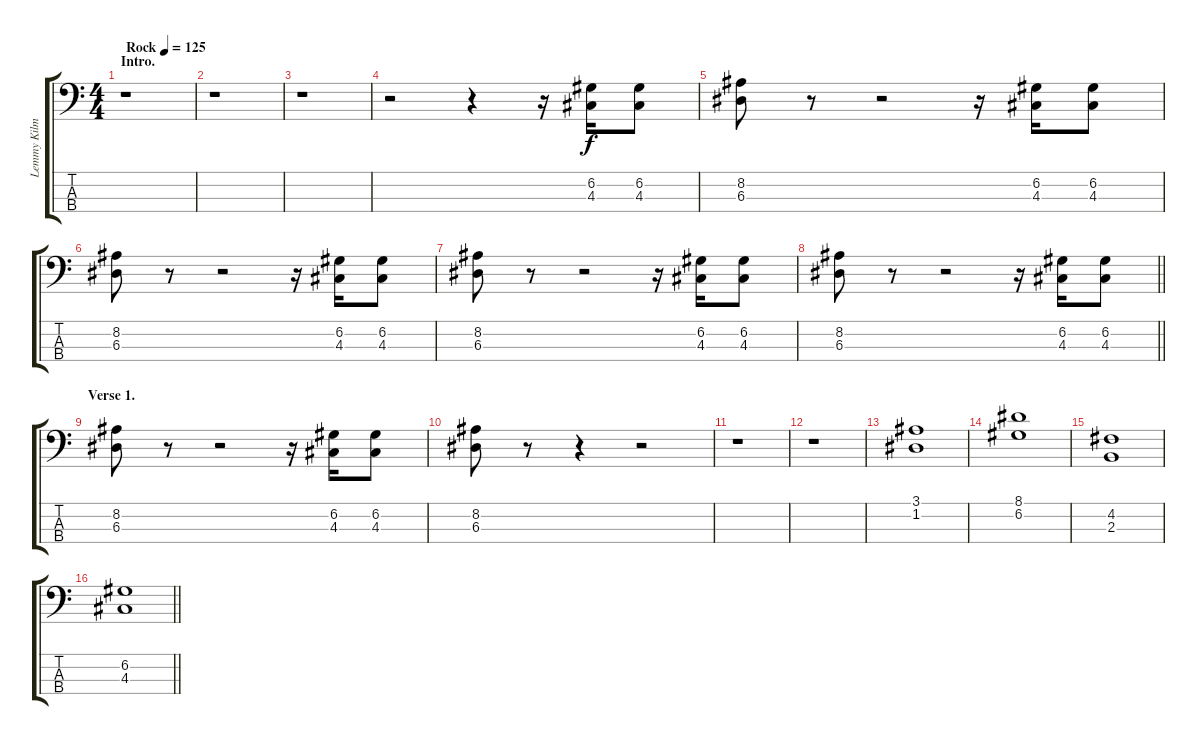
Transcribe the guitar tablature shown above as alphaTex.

\track ("Lemmy Kilmeister" "Lemmy Kilm") {instrument distortionguitar}
\staff {score tabs}
\tuning (G2 D2 A1 E1) {hide}
\ts (4 4)
\section ("" "Intro.")
\tempo (125 "Rock")
\clef f4
\ks c
r.1{dy f instrument distortionguitar} |
r.1 |
r.1 |
r.2 r.4 r.16 (6.2 4.3).16 (6.2 4.3).8 |
(8.2 6.3).8 r.8 r.2 r.16 (6.2 4.3).16 (6.2 4.3).8 |
(8.2 6.3).8 r.8 r.2 r.16 (6.2 4.3).16 (6.2 4.3).8 |
(8.2 6.3).8 r.8 r.2 r.16 (6.2 4.3).16 (6.2 4.3).8 |
\barLineRight lightlight
(8.2 6.3).8 r.8 r.2 r.16 (6.2 4.3).16 (6.2 4.3).8 |
\section ("" "Verse 1.")
(8.2 6.3).8 r.8 r.2 r.16 (6.2 4.3).16 (6.2 4.3).8 |
(8.2 6.3).8 r.8 r.4 r.2 |
r.1 |
r.1 |
(3.1 1.2).1 |
(8.1 6.2).1 |
(4.2 2.3).1 |
\barLineRight lightlight
(6.2 4.3).1
